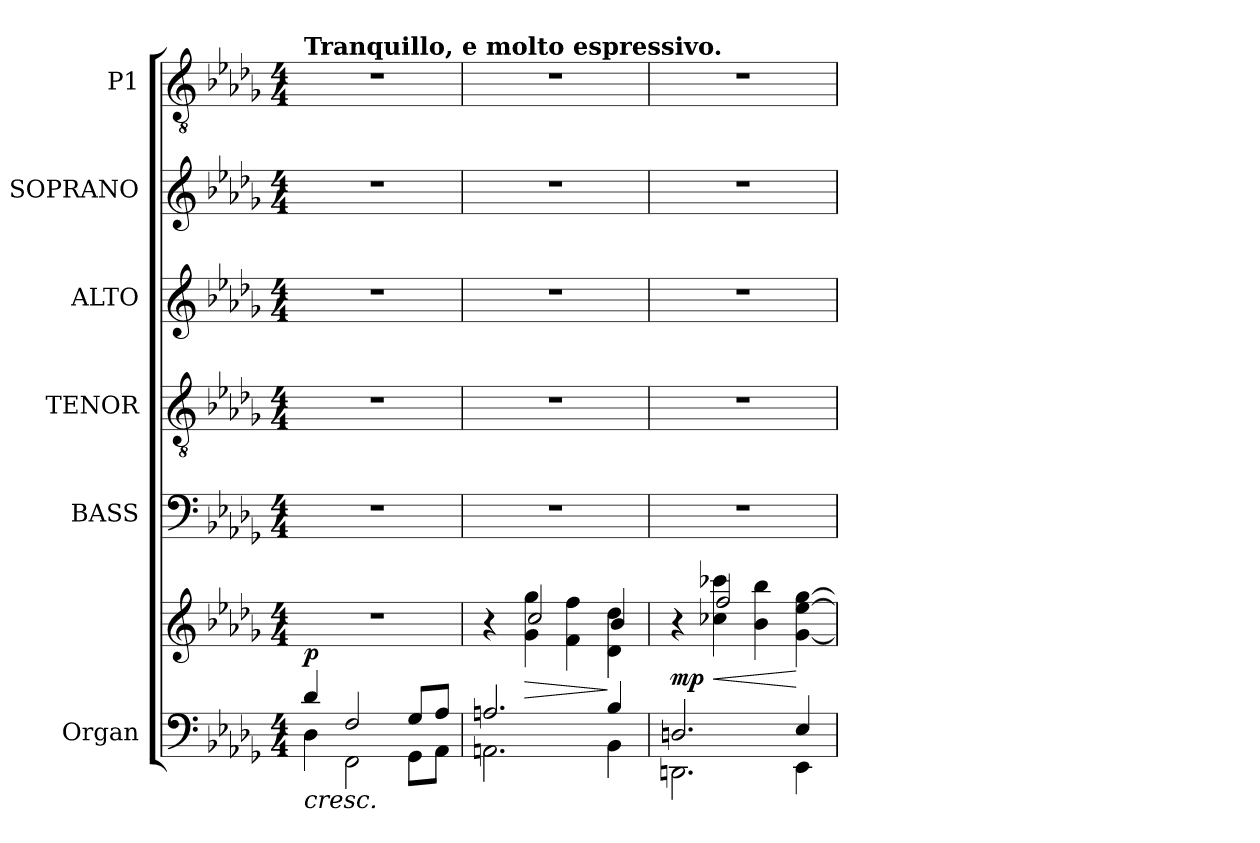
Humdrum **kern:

**kern	**kern	**dynam	**kern	**kern	**kern	**kern	**kern
*part6	*part6	*part6	*part5	*part4	*part3	*part2	*part1
*staff7	*staff6	*staff6/7	*staff5	*staff4	*staff3	*staff2	*staff1
*I"Organ	*	*	*I"BASS	*I"TENOR	*I"ALTO	*I"SOPRANO	*I"P1
*I'Org.	*	*	*I'B.	*I'T.	*I'A.	*I'S.	*
!!LO:PB:g=z
*clefF4	*clefG2	*	*clefF4	*clefGv2	*clefG2	*clefG2	*clefGv2
*	*	*	*	*ITrd7c12	*	*	*ITrd7c12
*k[b-e-a-d-g-]	*k[b-e-a-d-g-]	*	*k[b-e-a-d-g-]	*k[b-e-a-d-g-]	*k[b-e-a-d-g-]	*k[b-e-a-d-g-]	*k[b-e-a-d-g-]
*D-:	*D-:	*	*D-:	*D-:	*D-:	*D-:	*D-:
*M4/4	*M4/4	*	*M4/4	*M4/4	*M4/4	*M4/4	*M4/4
=1	=1	=1	=1	=1	=1	=1	=1
!	!	!	!	!	!	!	!LO:TX:a:B:t=Tranquillo, e molto espressivo.
!LO:TX:a:t=Sw.	!	!	!	!	!	!	!
!	!	!LO:HP:b=2	!	!	!	!	!
*^	*	*	*	*	*	*	*
4d-i/	4D-i\	1r	< p	1r	1r	1r	1r	1r
2Fi/	2FFi\	.	.	.	.	.	.	.
8G-i/L	8GG-i\L	.	.	.	.	.	.	.
8A-i/J	8AA-i\J	.	.	.	.	.	.	.
=2	=2	=2	=2	=2	=2	=2	=2	=2
*	*	*^	*	*	*	*	*	*
2.Ani/	2.AAni\	4r	4ryy	.	1r	1r	1r	1r	1r
!	!	!	!	!LO:HP:b	!	!	!	!	!
.	.	4g-i\ 4gg-i	2cci/	>	.	.	.	.	.
.	.	4fi\ 4ffi	.	.	.	.	.	.	.
4B-i/	4BB-i\	4d-i\ 4dd-i	4b-i/	]	.	.	.	.	.
*v	*v	*	*	*	*	*	*	*	*
*	*v	*v	*	*	*	*	*	*
.	.	[	.	.	.	.	.
=3	=3	=3	=3	=3	=3	=3	=3
*^	*^	*	*	*	*	*	*
2.Dni/	2.DDni\	4r	4ryy	mp	1r	1r	1r	1r	1r
!	!	!	!	!LO:HP:b	!	!	!	!	!
.	.	4cc-Xi\ 4ccc-Xi	2ffi/	<	.	.	.	.	.
.	.	4b-i\ 4bb-i	.	.	.	.	.	.	.
4E-i/	4EE-i\	[4g-i\ [4ee-i [4gg-i	4ryy	[	.	.	.	.	.
*v	*v	*	*	*	*	*	*	*	*
*	*v	*v	*	*	*	*	*	*
=	=	=	=	=	=	=	=
*-	*-	*-	*-	*-	*-	*-	*-
